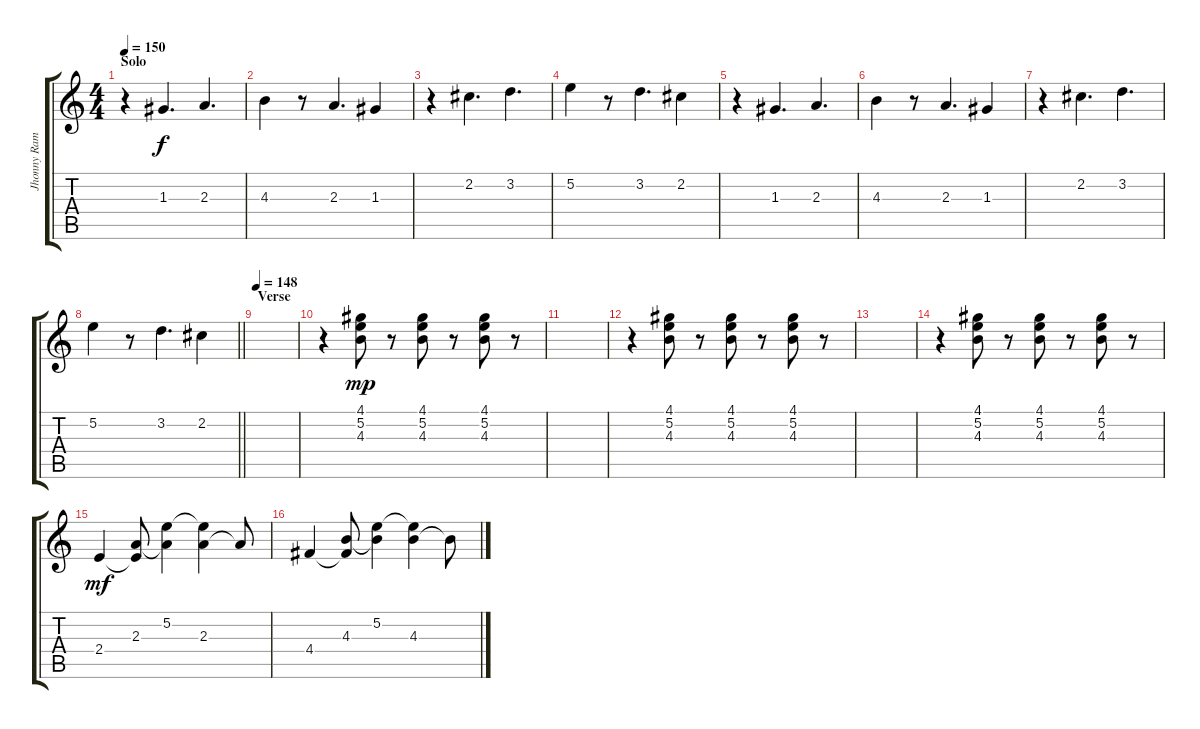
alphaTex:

\track ("Jhonny Ramone - Guitar" "Jhonny Ram") {instrument distortionguitar}
\staff {score tabs}
\tuning (E4 B3 G3 D3 A2 E2) {hide}
\ts (4 4)
\section ("" "Solo")
\tempo 150
\clef g2
\ks c
r.4{dy f} 1.3.4{d} 2.3.4{d} |
4.3.4 r.8 2.3.4{d} 1.3.4 |
r.4 2.2.4{d} 3.2.4{d} |
5.2.4 r.8 3.2.4{d} 2.2.4 |
r.4 1.3.4{d} 2.3.4{d} |
4.3.4 r.8 2.3.4{d} 1.3.4 |
r.4 2.2.4{d} 3.2.4{d} |
\barLineRight lightlight
5.2.4 r.8 3.2.4{d} 2.2.4 |
\section ("" "Verse")
\tempo 148
|
r.4 (4.1 5.2 4.3).8{dy mp} r.8 (4.1 5.2 4.3).8 r.8 (4.1 5.2 4.3).8 r.8 |
|
r.4 (4.1 5.2 4.3).8 r.8 (4.1 5.2 4.3).8 r.8 (4.1 5.2 4.3).8 r.8 |
|
r.4 (4.1 5.2 4.3).8 r.8 (4.1 5.2 4.3).8 r.8 (4.1 5.2 4.3).8 r.8 |
2.4.4{dy mf} (2.3 2.4{t}).8 (5.2 2.3{t}).4 (5.2{t} 2.3).4 2.3{t}.8 |
4.4.4 (4.3 4.4{t}).8 (5.2 4.3{t}).4 (5.2{t} 4.3).4 4.3{t}.8
